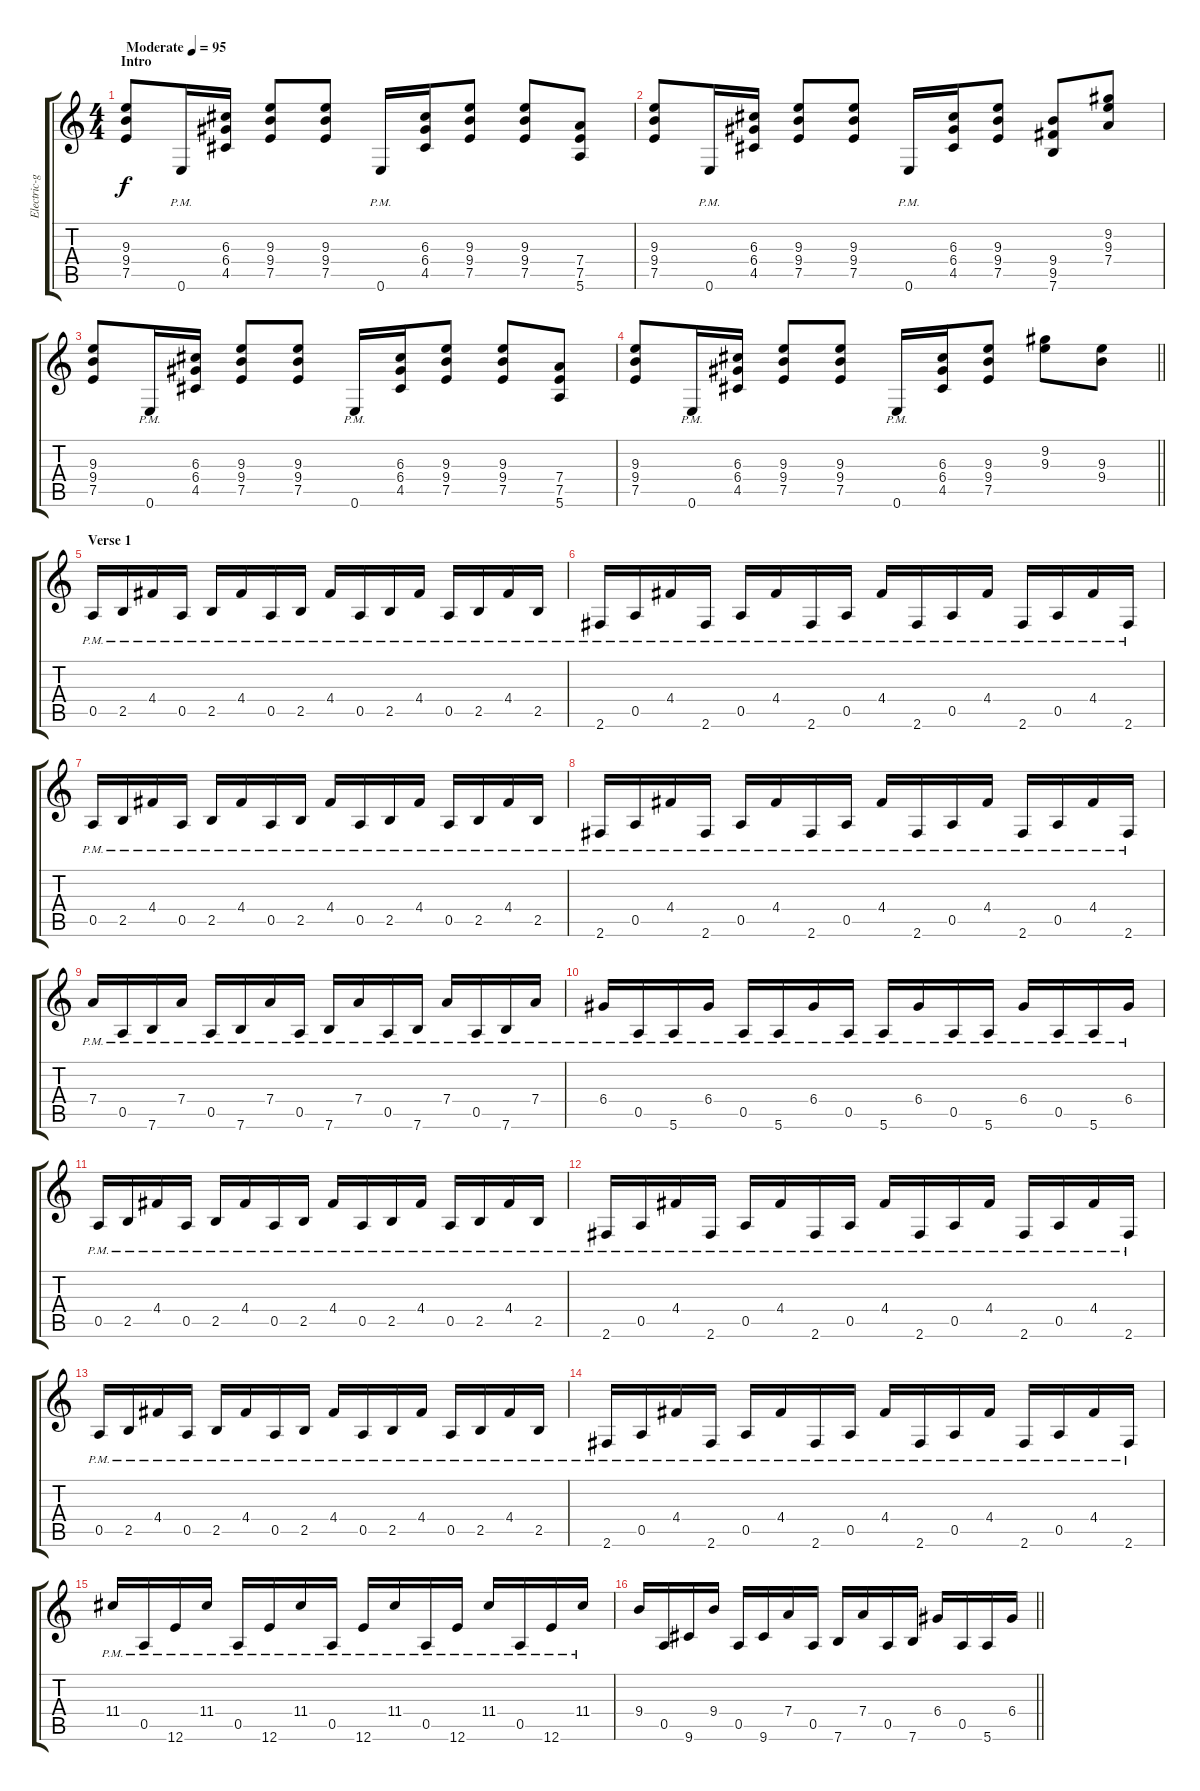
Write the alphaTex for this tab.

\track ("Electric-guitar" "Electric-g") {instrument distortionguitar}
\staff {score tabs}
\tuning (E4 B3 G3 D3 A2 E2) {hide}
\ts (4 4)
\section ("" "Intro")
\tempo (95 "Moderate")
\clef g2
\ks c
(9.3 9.4 7.5).8{dy f instrument distortionguitar} 0.6{pm}.16 (6.3 6.4 4.5).16 (9.3 9.4 7.5).8 (9.3 9.4 7.5).8 0.6{pm}.16 (6.3 6.4 4.5).16 (9.3 9.4 7.5).8 (9.3 9.4 7.5).8 (7.4 7.5 5.6).8 |
(9.3 9.4 7.5).8 0.6{pm}.16 (6.3 6.4 4.5).16 (9.3 9.4 7.5).8 (9.3 9.4 7.5).8 0.6{pm}.16 (6.3 6.4 4.5).16 (9.3 9.4 7.5).8 (9.4 9.5 7.6).8 (9.2 9.3 7.4).8 |
(9.3 9.4 7.5).8 0.6{pm}.16 (6.3 6.4 4.5).16 (9.3 9.4 7.5).8 (9.3 9.4 7.5).8 0.6{pm}.16 (6.3 6.4 4.5).16 (9.3 9.4 7.5).8 (9.3 9.4 7.5).8 (7.4 7.5 5.6).8 |
\barLineRight lightlight
(9.3 9.4 7.5).8 0.6{pm}.16 (6.3 6.4 4.5).16 (9.3 9.4 7.5).8 (9.3 9.4 7.5).8 0.6{pm}.16 (6.3 6.4 4.5).16 (9.3 9.4 7.5).8 (9.2 9.3).8 (9.3 9.4).8 |
\section ("" "Verse 1")
0.5{pm}.16 2.5{pm}.16 4.4{pm}.16 0.5{pm}.16 2.5{pm}.16 4.4{pm}.16 0.5{pm}.16 2.5{pm}.16 4.4{pm}.16 0.5{pm}.16 2.5{pm}.16 4.4{pm}.16 0.5{pm}.16 2.5{pm}.16 4.4{pm}.16 2.5{pm}.16 |
2.6{pm}.16 0.5{pm}.16 4.4{pm}.16 2.6{pm}.16 0.5{pm}.16 4.4{pm}.16 2.6{pm}.16 0.5{pm}.16 4.4{pm}.16 2.6{pm}.16 0.5{pm}.16 4.4{pm}.16 2.6{pm}.16 0.5{pm}.16 4.4{pm}.16 2.6{pm}.16 |
0.5{pm}.16 2.5{pm}.16 4.4{pm}.16 0.5{pm}.16 2.5{pm}.16 4.4{pm}.16 0.5{pm}.16 2.5{pm}.16 4.4{pm}.16 0.5{pm}.16 2.5{pm}.16 4.4{pm}.16 0.5{pm}.16 2.5{pm}.16 4.4{pm}.16 2.5{pm}.16 |
2.6{pm}.16 0.5{pm}.16 4.4{pm}.16 2.6{pm}.16 0.5{pm}.16 4.4{pm}.16 2.6{pm}.16 0.5{pm}.16 4.4{pm}.16 2.6{pm}.16 0.5{pm}.16 4.4{pm}.16 2.6{pm}.16 0.5{pm}.16 4.4{pm}.16 2.6{pm}.16 |
7.4{pm}.16 0.5{pm}.16 7.6{pm}.16 7.4{pm}.16 0.5{pm}.16 7.6{pm}.16 7.4{pm}.16 0.5{pm}.16 7.6{pm}.16 7.4{pm}.16 0.5{pm}.16 7.6{pm}.16 7.4{pm}.16 0.5{pm}.16 7.6{pm}.16 7.4{pm}.16 |
6.4{pm}.16 0.5{pm}.16 5.6{pm}.16 6.4{pm}.16 0.5{pm}.16 5.6{pm}.16 6.4{pm}.16 0.5{pm}.16 5.6{pm}.16 6.4{pm}.16 0.5{pm}.16 5.6{pm}.16 6.4{pm}.16 0.5{pm}.16 5.6{pm}.16 6.4{pm}.16 |
0.5{pm}.16 2.5{pm}.16 4.4{pm}.16 0.5{pm}.16 2.5{pm}.16 4.4{pm}.16 0.5{pm}.16 2.5{pm}.16 4.4{pm}.16 0.5{pm}.16 2.5{pm}.16 4.4{pm}.16 0.5{pm}.16 2.5{pm}.16 4.4{pm}.16 2.5{pm}.16 |
2.6{pm}.16 0.5{pm}.16 4.4{pm}.16 2.6{pm}.16 0.5{pm}.16 4.4{pm}.16 2.6{pm}.16 0.5{pm}.16 4.4{pm}.16 2.6{pm}.16 0.5{pm}.16 4.4{pm}.16 2.6{pm}.16 0.5{pm}.16 4.4{pm}.16 2.6{pm}.16 |
0.5{pm}.16 2.5{pm}.16 4.4{pm}.16 0.5{pm}.16 2.5{pm}.16 4.4{pm}.16 0.5{pm}.16 2.5{pm}.16 4.4{pm}.16 0.5{pm}.16 2.5{pm}.16 4.4{pm}.16 0.5{pm}.16 2.5{pm}.16 4.4{pm}.16 2.5{pm}.16 |
2.6{pm}.16 0.5{pm}.16 4.4{pm}.16 2.6{pm}.16 0.5{pm}.16 4.4{pm}.16 2.6{pm}.16 0.5{pm}.16 4.4{pm}.16 2.6{pm}.16 0.5{pm}.16 4.4{pm}.16 2.6{pm}.16 0.5{pm}.16 4.4{pm}.16 2.6{pm}.16 |
11.4{pm}.16 0.5{pm}.16 12.6{pm}.16 11.4{pm}.16 0.5{pm}.16 12.6{pm}.16 11.4{pm}.16 0.5{pm}.16 12.6{pm}.16 11.4{pm}.16 0.5{pm}.16 12.6{pm}.16 11.4{pm}.16 0.5{pm}.16 12.6{pm}.16 11.4{pm}.16 |
\barLineRight lightlight
9.4.16 0.5.16 9.6.16 9.4.16 0.5.16 9.6.16 7.4.16 0.5.16 7.6.16 7.4.16 0.5.16 7.6.16 6.4.16 0.5.16 5.6.16 6.4.16
